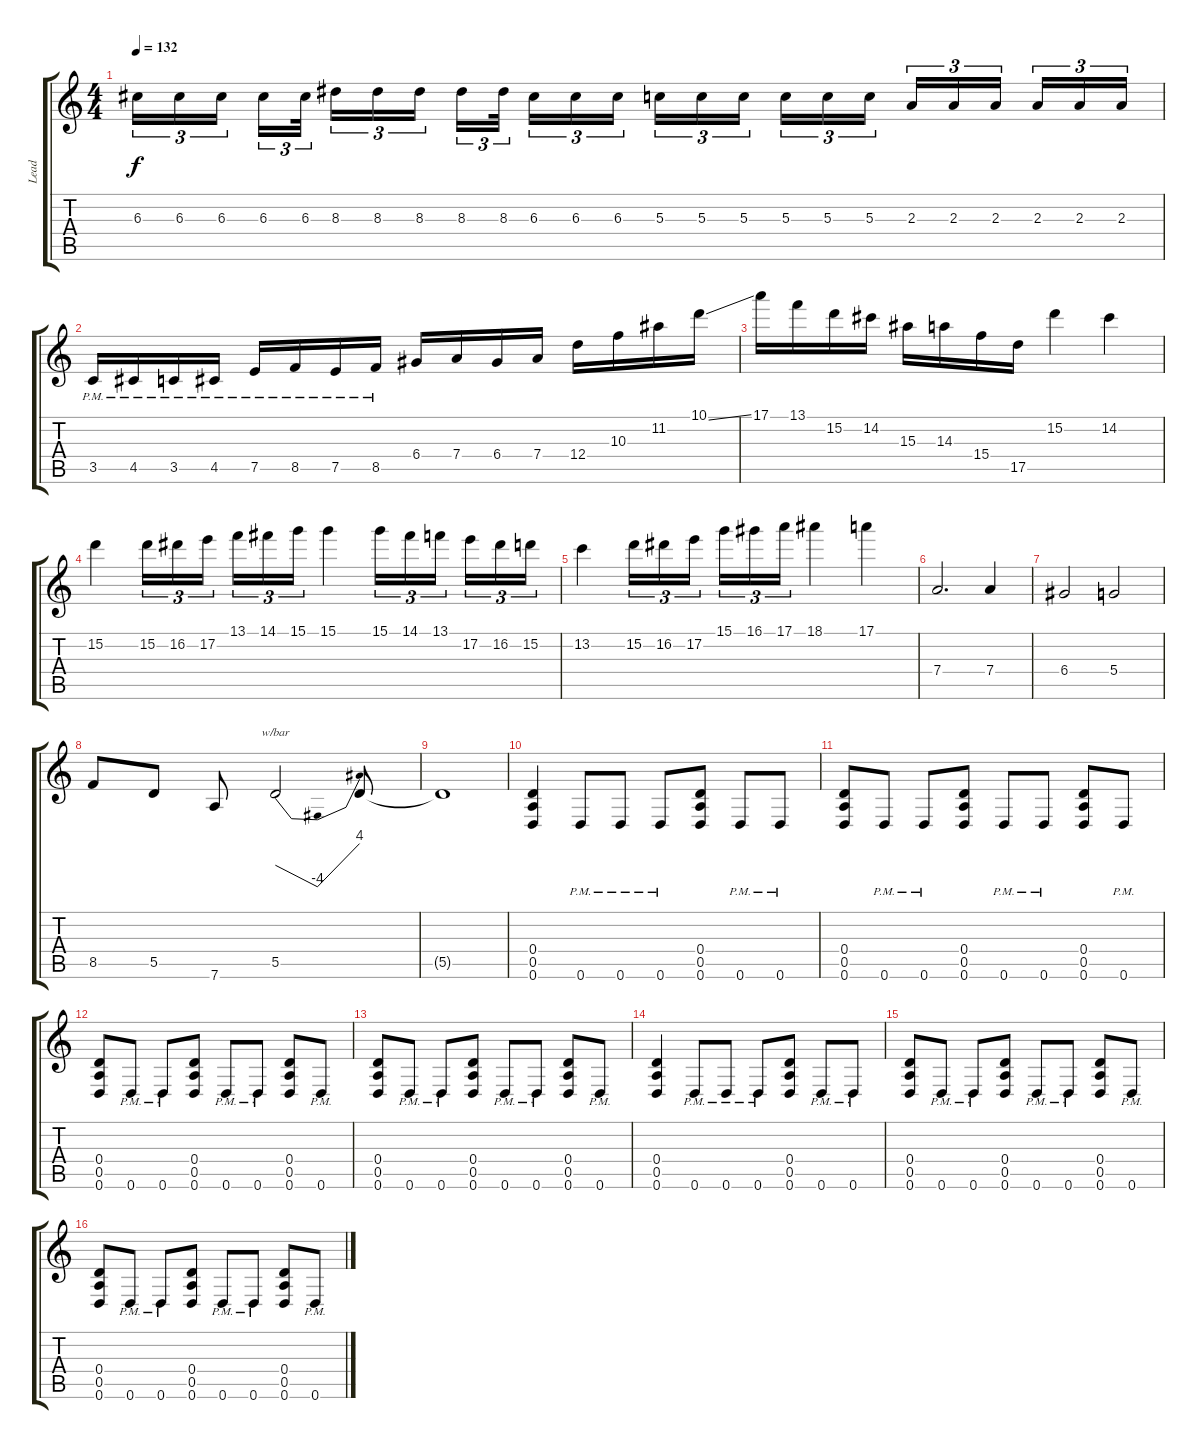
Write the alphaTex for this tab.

\track ("Lead" "Lead") {instrument distortionguitar}
\staff {score tabs}
\tuning (E4 B3 G3 D3 A2 D2) {hide}
\ts (4 4)
\tempo 132
\clef g2
\ks c
6.3.16{tu (3 2) dy f} 6.3.16{tu (3 2)} 6.3.16{tu (3 2)} 6.3.16{tu (3 2)} 6.3.32{tu (3 2)} 8.3.16{tu (3 2)} 8.3.16{tu (3 2)} 8.3.16{tu (3 2)} 8.3.16{tu (3 2)} 8.3.32{tu (3 2)} 6.3.16{tu (3 2)} 6.3.16{tu (3 2)} 6.3.16{tu (3 2)} 5.3.16{tu (3 2)} 5.3.16{tu (3 2)} 5.3.16{tu (3 2)} 5.3.16{tu (3 2)} 5.3.16{tu (3 2)} 5.3.16{tu (3 2)} 2.3.16{tu (3 2)} 2.3.16{tu (3 2)} 2.3.16{tu (3 2)} 2.3.16{tu (3 2)} 2.3.16{tu (3 2)} 2.3.16{tu (3 2)} |
3.5{pm}.16 4.5{pm}.16 3.5{pm}.16 4.5{pm}.16 7.5{pm}.16 8.5{pm}.16 7.5{pm}.16 8.5{pm}.16 6.4.16 7.4.16 6.4.16 7.4.16 12.4.16 10.3.16 11.2.16 10.1{ss}.16 |
17.1.16 13.1.16 15.2.16 14.2.16 15.3.16 14.3.16 15.4.16 17.5.16 15.2.4 14.2.4 |
15.2.4 15.2.16{tu (3 2)} 16.2.16{tu (3 2)} 17.2.16{tu (3 2)} 13.1.16{tu (3 2)} 14.1.16{tu (3 2)} 15.1.16{tu (3 2)} 15.1.4 15.1.16{tu (3 2)} 14.1.16{tu (3 2)} 13.1.16{tu (3 2)} 17.2.16{tu (3 2)} 16.2.16{tu (3 2)} 15.2.16{tu (3 2)} |
13.2.4 15.2.16{tu (3 2)} 16.2.16{tu (3 2)} 17.2.16{tu (3 2)} 15.1.16{tu (3 2)} 16.1.16{tu (3 2)} 17.1.16{tu (3 2)} 18.1.4 17.1.4 |
7.4.2{d} 7.4.4 |
6.4.2 5.4.2 |
8.5.8 5.5.8 7.6.8 5.5.2{tbe (dip default 0 0 25 -16 60 16)} 5.5{t}.8 |
5.5{t}.1 |
(0.4 0.5 0.6).4 0.6{pm}.8 0.6{pm}.8 0.6{pm}.8 (0.4 0.5 0.6).8 0.6{pm}.8 0.6{pm}.8 |
(0.4 0.5 0.6).8 0.6{pm}.8 0.6{pm}.8 (0.4 0.5 0.6).8 0.6{pm}.8 0.6{pm}.8 (0.4 0.5 0.6).8 0.6{pm}.8 |
(0.4 0.5 0.6).8 0.6{pm}.8 0.6{pm}.8 (0.4 0.5 0.6).8 0.6{pm}.8 0.6{pm}.8 (0.4 0.5 0.6).8 0.6{pm}.8 |
(0.4 0.5 0.6).8 0.6{pm}.8 0.6{pm}.8 (0.4 0.5 0.6).8 0.6{pm}.8 0.6{pm}.8 (0.4 0.5 0.6).8 0.6{pm}.8 |
(0.4 0.5 0.6).4 0.6{pm}.8 0.6{pm}.8 0.6{pm}.8 (0.4 0.5 0.6).8 0.6{pm}.8 0.6{pm}.8 |
(0.4 0.5 0.6).8 0.6{pm}.8 0.6{pm}.8 (0.4 0.5 0.6).8 0.6{pm}.8 0.6{pm}.8 (0.4 0.5 0.6).8 0.6{pm}.8 |
(0.4 0.5 0.6).8 0.6{pm}.8 0.6{pm}.8 (0.4 0.5 0.6).8 0.6{pm}.8 0.6{pm}.8 (0.4 0.5 0.6).8 0.6{pm}.8
